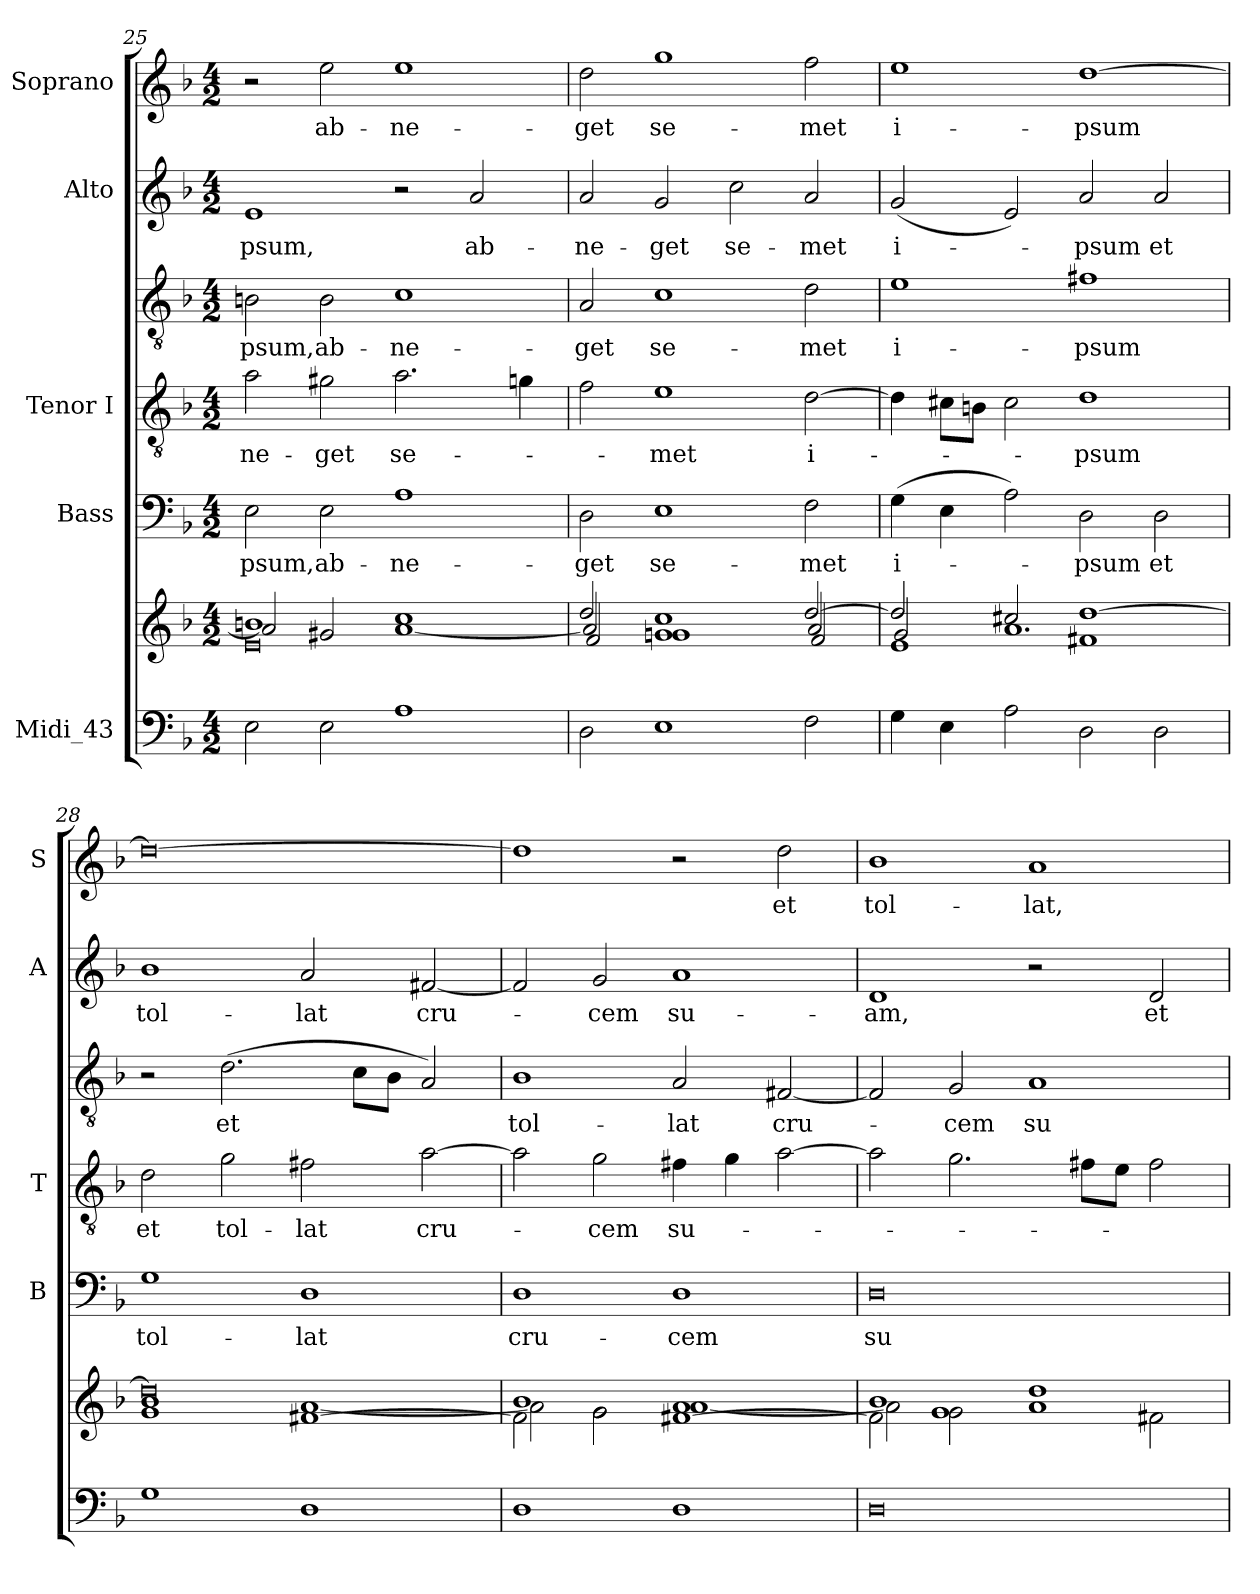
**kern	**kern	**kern	**text	**kern	**text	**kern	**text	**kern	**text	**kern	**text
*part5	*part5	*part4	*part4	*part3	*part3	*part3	*part3	*part2	*part2	*part1	*part1
*staff7	*staff6	*staff5	*staff5	*staff4	*staff4	*staff3	*staff3	*staff2	*staff2	*staff1	*staff1
*I"Midi_43	*	*I"Bass	*	*I"Tenor I	*	*	*	*I"Alto	*	*I"Soprano	*
*	*	*I'B	*	*I'T	*	*	*	*I'A	*	*I'S	*
!!LO:LB:g=z
*clefF4	*clefG2	*clefF4	*	*clefGv2	*	*clefGv2	*	*clefG2	*	*clefG2	*
*k[b-]	*k[b-]	*k[b-]	*	*k[b-]	*	*k[b-]	*	*k[b-]	*	*k[b-]	*
*F:	*F:	*F:	*	*F:	*	*F:	*	*F:	*	*F:	*
*M4/2	*M4/2	*M4/2	*	*M4/2	*	*M4/2	*	*M4/2	*	*M4/2	*
=25	=25	=25	=25	=25	=25	=25	=25	=25	=25	=25	=25
*	*^	*	*	*	*	*	*	*	*	*	*
*	*	*^	*	*	*	*	*	*	*	*	*	*
!	!	!	!	!	!LO:LY:b	!	!LO:LY:b	!	!LO:LY:b	!	!LO:LY:b	!	!
2E	1bn/	2a/]	0e\	2E	-psum,	2a	-ne-	2Bn	-psum,	1e	psum,	2r	.
!	!	!	!	!	!LO:LY:b	!	!LO:LY:b	!	!LO:LY:b	!	!	!	!LO:LY:b
2E	.	2g#X/	.	2E	ab-	2g#X	-get	2B	ab-	.	.	2ee	ab-
!	!	!	!	!	!LO:LY:b	!	!LO:LY:b	!	!LO:LY:b	!	!	!	!LO:LY:b
1A	1cc/	[1a\	.	1A	-ne-	2.a	se-	1c	-ne-	2r	.	1ee	-ne-
!	!	!	!	!	!	!	!	!	!	!	!LO:LY:b	!	!
.	.	.	.	.	.	.	.	.	.	2a	ab-	.	.
.	.	.	.	.	.	4gn	.	.	.	.	.	.	.
=26	=26	=26	=26	=26	=26	=26	=26	=26	=26	=26	=26	=26	=26
!	!	!	!	!	!LO:LY:b	!	!	!	!LO:LY:b	!	!LO:LY:b	!	!LO:LY:b
2D	2dd/	2a/]	2f/	2D	-get	2f	.	2A	get	2a	-ne-	2dd	-get
!	!	!	!	!	!LO:LY:b	!	!LO:LY:b	!	!LO:LY:b	!	!LO:LY:b	!	!LO:LY:b
1E	1cc/	1gn\	1g\	1E	se-	1e	met	1c	se-	2g	-get	1gg	se-
!	!	!	!	!	!	!	!	!	!	!	!LO:LY:b	!	!
.	.	.	.	.	.	.	.	.	.	2cc	se-	.	.
!	!	!	!	!	!LO:LY:b	!	!LO:LY:b	!	!LO:LY:b	!	!LO:LY:b	!	!LO:LY:b
2F	[2dd/	2a/	2f/	2F	-met	[2d	i-	2d	-met	2a	-met	2ff	-met
=27	=27	=27	=27	=27	=27	=27	=27	=27	=27	=27	=27	=27	=27
!	!	!	!	!	!LO:LY:b	!	!	!	!LO:LY:b	!	!LO:LY:b	!	!LO:LY:b
4G	2dd/]	2g/	1e\	(>4G	i-	4d]	.	1e	i-	(<2g	i-	1ee	i-
4E	.	.	.	4E	.	8c#XL	.	.	.	.	.	.	.
.	.	.	.	.	.	8BnJ	.	.	.	.	.	.	.
2A	2cc#X/	1.a\	.	2A)	.	2c#	.	.	.	2e)	.	.	.
!	!	!	!	!	!LO:LY:b	!	!LO:LY:b	!	!LO:LY:b	!	!LO:LY:b	!	!LO:LY:b
2D	[1dd/	.	1f#X\	2D	psum	1d	psum	1f#X	-psum	2a	psum	[1dd	-psum
!	!	!	!	!	!LO:LY:b	!	!	!	!	!	!LO:LY:b	!	!
2D	.	.	.	2D	et	.	.	.	.	2a	et	.	.
=28	=28	=28	=28	=28	=28	=28	=28	=28	=28	=28	=28	=28	=28
!	!	!	!	!	!LO:LY:b	!	!LO:LY:b	!	!	!	!LO:LY:b	!	!
1G	0dd/]	1b-\	1g\	1G	tol-	2d	et	2r	.	1b-	tol-	0dd_	.
!	!	!	!	!	!	!	!LO:LY:b	!	!LO:LY:b	!	!	!	!
.	.	.	.	.	.	2g	tol-	(>2.d	et	.	.	.	.
!	!	!	!	!	!LO:LY:b	!	!LO:LY:b	!	!	!	!LO:LY:b	!	!
1D	.	[1a\	[1f#X\	1D/	-lat	2f#X	-lat	.	.	2a	-lat	.	.
.	.	.	.	.	.	.	.	8cL	.	.	.	.	.
.	.	.	.	.	.	.	.	8B-J	.	.	.	.	.
!	!	!	!	!	!	!	!LO:LY:b	!	!	!	!LO:LY:b	!	!
.	.	.	.	.	.	[2a	cru-	2A)	.	[2f#X	cru-	.	.
=29	=29	=29	=29	=29	=29	=29	=29	=29	=29	=29	=29	=29	=29
!	!	!	!	!	!LO:LY:b	!	!	!	!LO:LY:b	!	!	!	!
1D/	1b-/	2a\]	2f#\]	1D/	cru-	2a]	.	1B-/	tol-	2f#]	.	1dd]	.
!	!	!	!	!	!	!	!LO:LY:b	!	!	!	!LO:LY:b	!	!
.	.	2g\	2g\	.	.	2g	cem	.	.	2g	cem	.	.
!	!	!	!	!	!LO:LY:b	!	!LO:LY:b	!	!LO:LY:b	!	!LO:LY:b	!	!
1D/	1a/	[1a\	[1f#\	1D/	-cem	4f#X	su-	2A	-lat	1a	su-	2r	.
.	.	.	.	.	.	4g	.	.	.	.	.	.	.
!	!	!	!	!	!	!	!	!	!LO:LY:b	!	!	!	!LO:LY:b
.	.	.	.	.	.	[2a	.	[2F#X	cru-	.	.	2dd	et
=30	=30	=30	=30	=30	=30	=30	=30	=30	=30	=30	=30	=30	=30
!	!	!	!	!	!LO:LY:b	!	!	!	!	!	!LO:LY:b	!	!LO:LY:b
0D	1b-/	2a\]	2f#\]	0D	su-	2a]	.	2F#]	.	1d	-am,	1b-/	tol-
!	!	!	!	!	!	!	!	!	!LO:LY:b	!	!	!	!
.	.	2g\	1g\	.	.	2.g	.	2G	cem	.	.	.	.
!	!	!	!	!	!	!	!	!	!LO:LY:b	!	!	!	!LO:LY:b
.	1dd/	1a\	.	.	.	.	.	1A	su-	2r	.	1a	-lat,
.	.	.	.	.	.	8f#XL	.	.	.	.	.	.	.
.	.	.	.	.	.	8eJ	.	.	.	.	.	.	.
!	!	!	!	!	!	!	!	!	!	!	!LO:LY:b	!	!
.	.	.	2f#\	.	.	2f#	.	.	.	2d	et	.	.
*	*v	*v	*v	*	*	*	*	*	*	*	*	*	*
=	=	=	=	=	=	=	=	=	=	=	=
*-	*-	*-	*-	*-	*-	*-	*-	*-	*-	*-	*-
